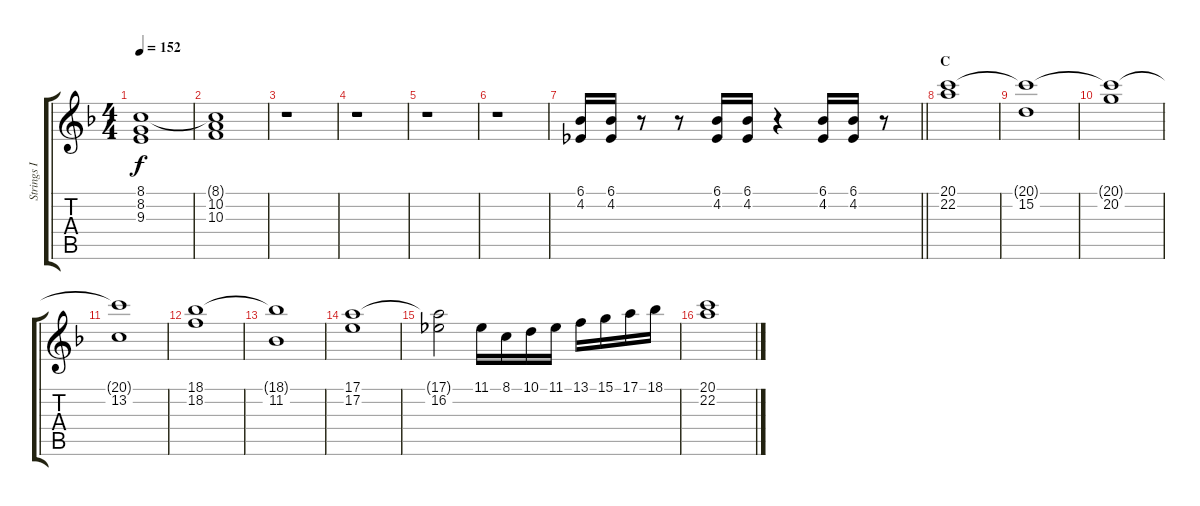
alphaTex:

\track ("Strings I" "Strings I") {instrument stringensemble1}
\staff {score tabs}
\tuning (E4 B3 G3 D3 A2 E2) {hide}
\ts (4 4)
\tempo 152
\clef g2
\ks f
(8.1 8.2 9.3).1{dy f} |
(8.1{t} 10.2 10.3).1 |
r.1 |
r.1 |
r.1 |
r.1 |
\barLineRight lightlight
(6.1 4.2).16 (6.1 4.2).16 r.8 r.8 (6.1 4.2).16 (6.1 4.2).16 r.4 (6.1 4.2).16 (6.1 4.2).16 r.8 |
\section ("" "C")
(20.1 22.2).1 |
(20.1{t} 15.2).1 |
(20.1{t} 20.2).1 |
(20.1{t} 13.2).1 |
(18.1 18.2).1 |
(18.1{t} 11.2).1 |
(17.1 17.2).1 |
(17.1{t} 16.2).2 11.1.16 8.1.16 10.1.16 11.1.16 13.1.16 15.1.16 17.1.16 18.1.16 |
(20.1 22.2).1
